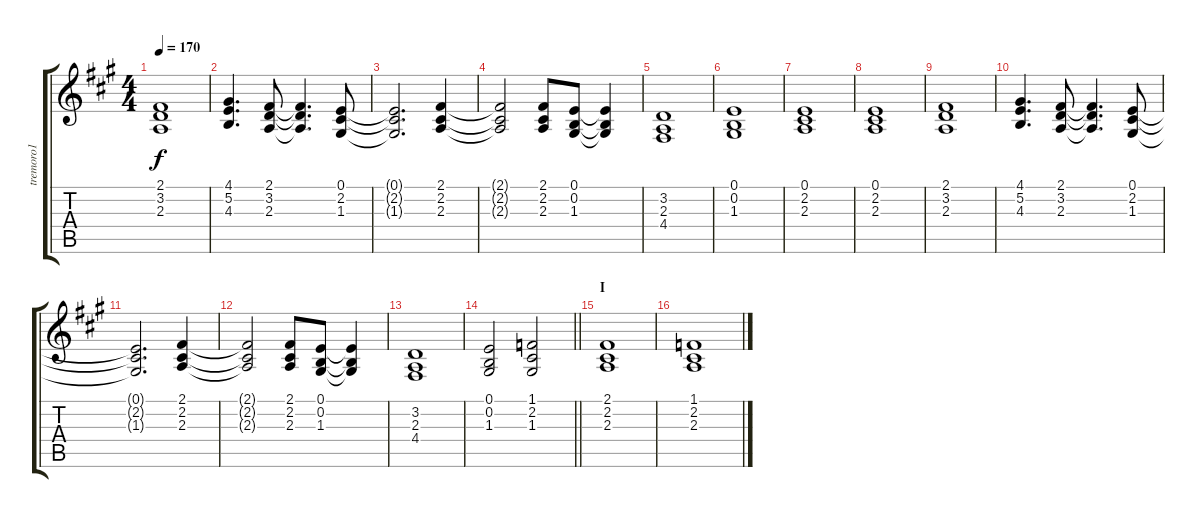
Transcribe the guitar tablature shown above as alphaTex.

\track ("tremoro1" "tremoro1") {instrument tremolostrings}
\staff {score tabs}
\tuning (E4 B3 G3 D3 A2 E2) {hide}
\ts (4 4)
\tempo 170
\clef g2
\ks a
(2.1 3.2 2.3).1{dy f} |
(4.1 5.2 4.3).4{d} (2.1 3.2 2.3).8 (2.1{t} 3.2{t} 2.3{t}).4{d} (0.1 2.2 1.3).8 |
(0.1{t} 2.2{t} 1.3{t}).2{d} (2.1 2.2 2.3).4 |
(2.1{t} 2.2{t} 2.3{t}).2 (2.1 2.2 2.3).8 (0.1 0.2 1.3).8 (0.1{t} 0.2{t} 1.3{t}).4 |
(3.2 2.3 4.4).1 |
(0.1 0.2 1.3).1 |
(0.1 2.2 2.3).1 |
(0.1 2.2 2.3).1 |
(2.1 3.2 2.3).1 |
(4.1 5.2 4.3).4{d} (2.1 3.2 2.3).8 (2.1{t} 3.2{t} 2.3{t}).4{d} (0.1 2.2 1.3).8 |
(0.1{t} 2.2{t} 1.3{t}).2{d} (2.1 2.2 2.3).4 |
(2.1{t} 2.2{t} 2.3{t}).2 (2.1 2.2 2.3).8 (0.1 0.2 1.3).8 (0.1{t} 0.2{t} 1.3{t}).4 |
(3.2 2.3 4.4).1 |
\barLineRight lightlight
(0.1 0.2 1.3).2 (1.1 2.2 1.3).2 |
\section ("" "I")
(2.1 2.2 2.3).1 |
(1.1 2.2 2.3).1
